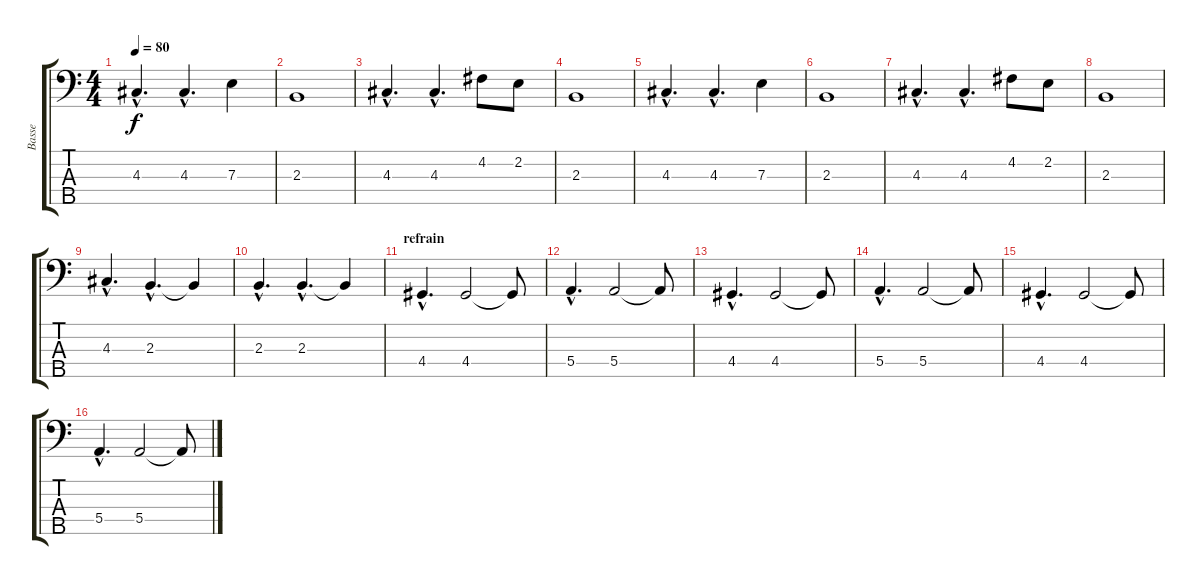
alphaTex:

\track ("Basse" "Basse") {instrument fretlessbass}
\staff {score tabs}
\tuning (G2 D2 A1 E1 B0) {hide}
\ts (4 4)
\tempo 80
\clef f4
\ks c
4.3{hac}.4{d dy f} 4.3{hac}.4{d} 7.3.4 |
2.3.1 |
4.3{hac}.4{d} 4.3{hac}.4{d} 4.2.8 2.2.8 |
2.3.1 |
4.3{hac}.4{d} 4.3{hac}.4{d} 7.3.4 |
2.3.1 |
4.3{hac}.4{d} 4.3{hac}.4{d} 4.2.8 2.2.8 |
2.3.1 |
4.3{hac}.4{d} 2.3{hac}.4{d} 2.3{t}.4 |
2.3{hac}.4{d} 2.3{hac}.4{d} 2.3{t}.4 |
\section ("" "refrain")
4.4{hac}.4{d} 4.4.2 4.4{t}.8 |
5.4{hac}.4{d} 5.4.2 5.4{t}.8 |
4.4{hac}.4{d} 4.4.2 4.4{t}.8 |
5.4{hac}.4{d} 5.4.2 5.4{t}.8 |
4.4{hac}.4{d} 4.4.2 4.4{t}.8 |
5.4{hac}.4{d} 5.4.2 5.4{t}.8
